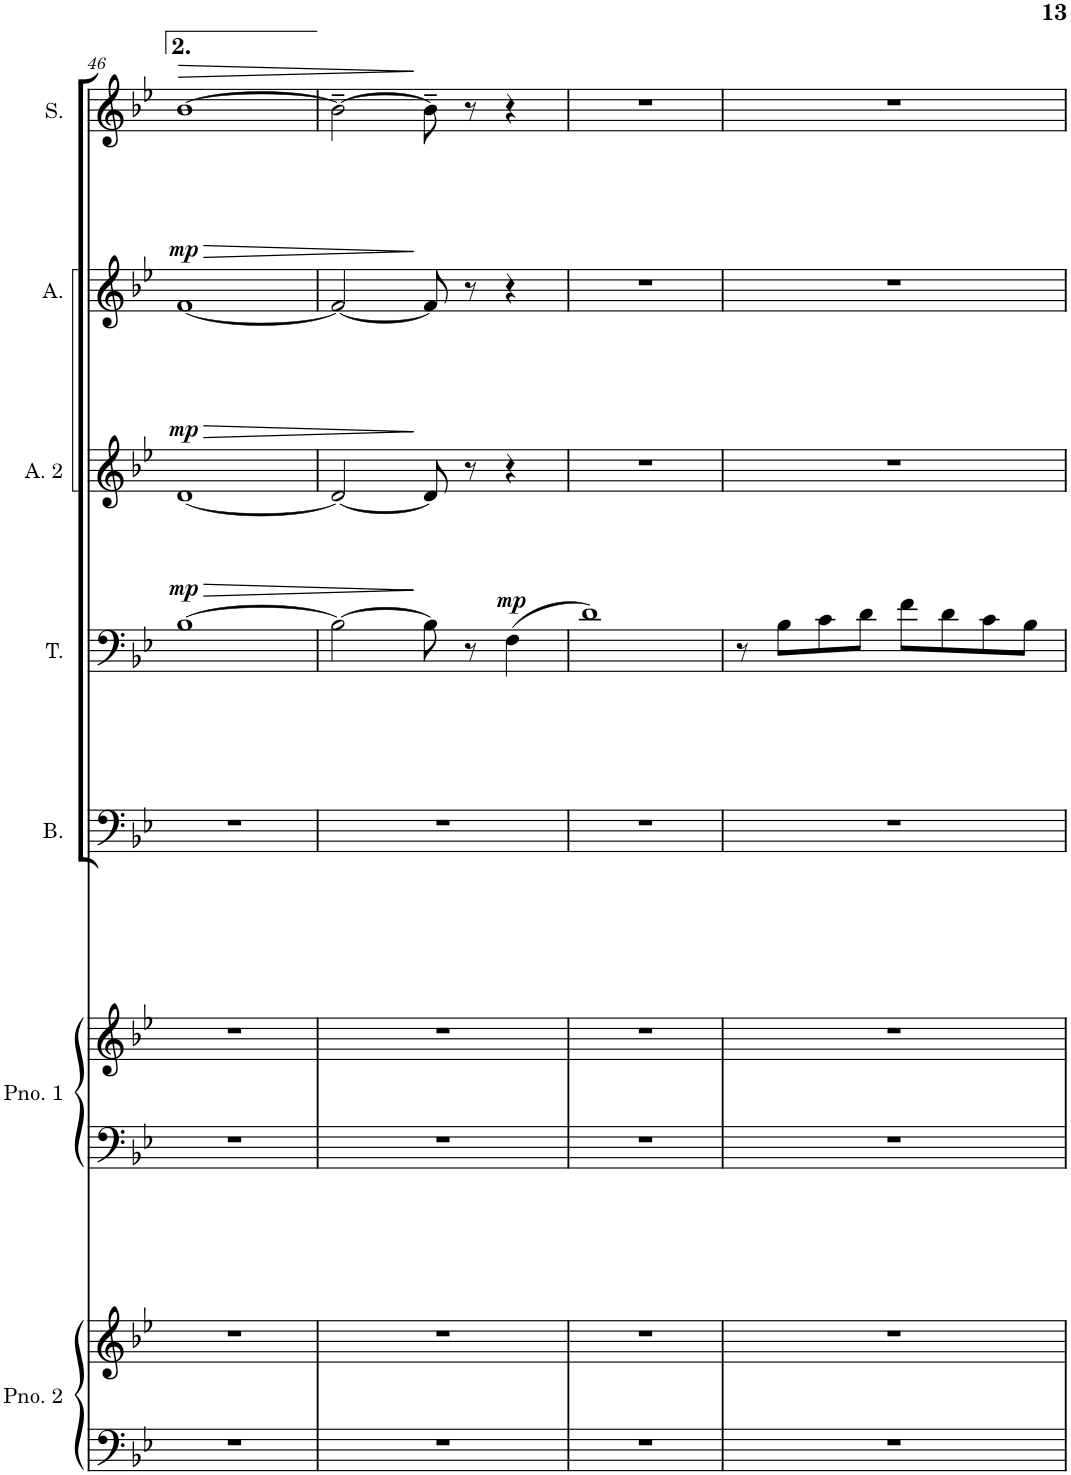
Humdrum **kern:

**kern	**kern	**kern	**kern	**kern	**kern	**dynam	**kern	**dynam	**kern	**dynam	**kern	**dynam
*part7	*part7	*part6	*part6	*part5	*part4	*part4	*part3	*part3	*part2	*part2	*part1	*part1
*staff9	*staff8	*staff7	*staff6	*staff5	*staff4	*staff4	*staff3	*staff3	*staff2	*staff2	*staff1	*staff1
*I"Piano 2	*	*I"Piano 1	*	*I"Bass	*I"Tenor	*	*I"Alto 2	*	*I"Alto	*	*I"Soprano	*
*I'Pno. 2	*	*I'Pno. 1	*	*I'B.	*I'T.	*	*I'A. 2	*	*I'A.	*	*I'S.	*
!!LO:PB:g=z
*clefF4	*clefG2	*clefF4	*clefG2	*clefF4	*clefF4	*	*clefG2	*	*clefG2	*	*clefG2	*
*k[b-e-]	*k[b-e-]	*k[b-e-]	*k[b-e-]	*k[b-e-]	*k[b-e-]	*	*k[b-e-]	*	*k[b-e-]	*	*k[b-e-]	*
*M4/4	*M4/4	*M4/4	*M4/4	*M4/4	*M4/4	*	*M4/4	*	*M4/4	*	*M4/4	*
=46	=46	=46	=46	=46	=46	=46	=46	=46	=46	=46	=46	=46
!	!	!	!	!	!	!LO:DY:a	!	!LO:DY:a	!	!LO:HP:b	!	!LO:HP:b
!	!	!	!	!	!	!	!	!	!	!LO:DY:n=1:a	!	!
1r	1r	1r	1r	1r	[1B-	mp	[1d	mp	[1f	> mp	[1b-	>
=47	=47	=47	=47	=47	=47	=47	=47	=47	=47	=47	=47	=47
1r	1r	1r	1r	1r	2B-\_	.	2d/_	.	2f/_	.	2b-~\_	.
.	.	.	.	.	8B-\]	.	8d/]	.	8f/]	]	8b-~\]	]
.	.	.	.	.	8r	.	8r	.	8r	.	8r	.
!	!	!	!	!	!	!LO:DY:a	!	!	!	!	!	!
.	.	.	.	.	(4F\	mp	4r	.	4r	.	4r	.
=48	=48	=48	=48	=48	=48	=48	=48	=48	=48	=48	=48	=48
1r	1r	1r	1r	1r	1d)	.	1r	.	1r	.	1r	.
=49	=49	=49	=49	=49	=49	=49	=49	=49	=49	=49	=49	=49
1r	1r	1r	1r	1r	8r	.	1r	.	1r	.	1r	.
.	.	.	.	.	8B-\L	.	.	.	.	.	.	.
.	.	.	.	.	8c\	.	.	.	.	.	.	.
.	.	.	.	.	8d\J	.	.	.	.	.	.	.
.	.	.	.	.	8f\L	.	.	.	.	.	.	.
.	.	.	.	.	8d\	.	.	.	.	.	.	.
.	.	.	.	.	8c\	.	.	.	.	.	.	.
.	.	.	.	.	8B-\J	.	.	.	.	.	.	.
=	=	=	=	=	=	=	=	=	=	=	=	=
*-	*-	*-	*-	*-	*-	*-	*-	*-	*-	*-	*-	*-
